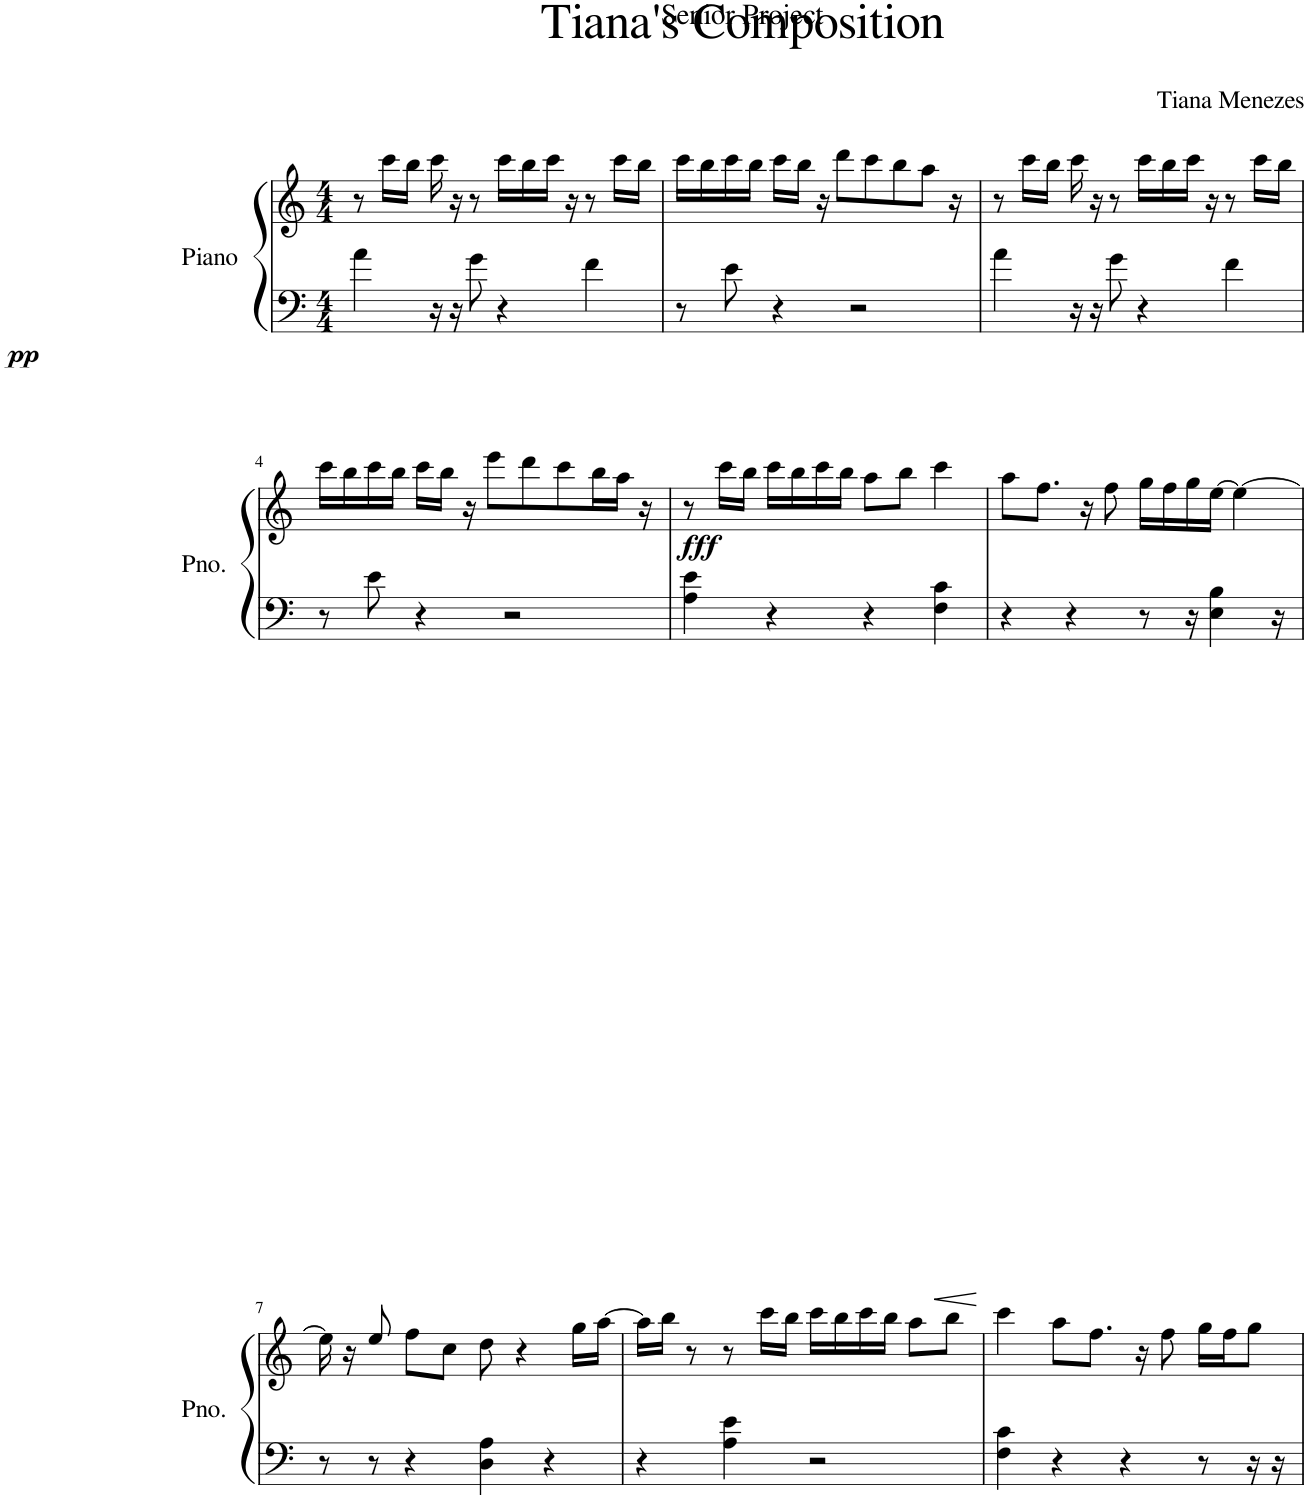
**kern	**kern	**dynam
*part1	*part1	*part1
*staff2	*staff1	*staff1/2
*I"Piano	*	*
*I'Pno.	*	*
*clefF4	*clefG2	*
*k[]	*k[]	*
*M4/4	*M4/4	*
=1	=1	=1
!	!	!LO:DY:b
4a\	8r	pp
.	16ccc\LL	.
.	16bb\JJ	.
16r	16ccc\	.
16r	16r	.
8g\	8r	.
4r	16ccc\LL	.
.	16bb\	.
.	16ccc\JJ	.
.	16r	.
4f\	8r	.
.	16ccc\LL	.
.	16bb\JJ	.
=2	=2	=2
8r	16ccc\LL	.
.	16bb\	.
8e\	16ccc\	.
.	16bb\JJ	.
4r	16ccc\LL	.
.	16bb\JJ	.
.	16r	.
.	8ddd\L	.
2r	.	.
.	8ccc\	.
.	8bb\	.
.	8aa\J	.
.	16r	.
=3	=3	=3
4a\	8r	.
.	16ccc\LL	.
.	16bb\JJ	.
16r	16ccc\	.
16r	16r	.
8g\	8r	.
4r	16ccc\LL	.
.	16bb\	.
.	16ccc\JJ	.
.	16r	.
4f\	8r	.
.	16ccc\LL	.
.	16bb\JJ	.
!!LO:LB:g=z
=4	=4	=4
8r	16ccc\LL	.
.	16bb\	.
8e\	16ccc\	.
.	16bb\JJ	.
4r	16ccc\LL	.
.	16bb\JJ	.
.	16r	.
.	8eee\L	.
2r	.	.
.	8ddd\	.
.	8ccc\	.
.	16bb\L	.
.	16aa\JJ	.
.	16r	.
=5	=5	=5
!	!	!LO:DY:b
4A\ 4e\	8r	fff
.	16ccc\LL	.
.	16bb\JJ	.
4r	16ccc\LL	.
.	16bb\	.
.	16ccc\	.
.	16bb\JJ	.
4r	8aa\L	.
.	8bb\J	.
4F\ 4c\	4ccc\	.
=6	=6	=6
4r	8aa\L	.
.	8.ff\J	.
4r	.	.
.	16r	.
.	8ff\	.
8r	16gg\LL	.
.	16ff\	.
16r	16gg\	.
4E\ 4B\	[16ee\JJ	.
.	4ee\_	.
16r	.	.
!!LO:LB:g=z
=7	=7	=7
8r	16ee\]	.
.	16r	.
8r	8ee/	.
4r	8ff\L	.
.	8cc\J	.
4D\ 4A\	8dd\	.
.	4r	.
4r	.	.
.	16gg\LL	.
.	[16aa\JJ	.
=8	=8	=8
4r	16aa\LL]	.
.	16bb\JJ	.
.	8r	.
4A\ 4e\	8r	.
.	16ccc\LL	.
.	16bb\JJ	.
2r	16ccc\LL	.
.	16bb\	.
.	16ccc\	.
.	16bb\JJ	.
.	8aa\L	.
.	8bb\J	.
=9	=9	=9
4F\ 4c\	4ccc\	.
4r	8aa\L	.
.	8.ff\J	.
4r	.	.
.	16r	.
.	8ff\	.
8r	16gg\LL	.
.	16ff\J	.
16r	8gg\J	.
16r	.	.
=	=	=
*-	*-	*-
